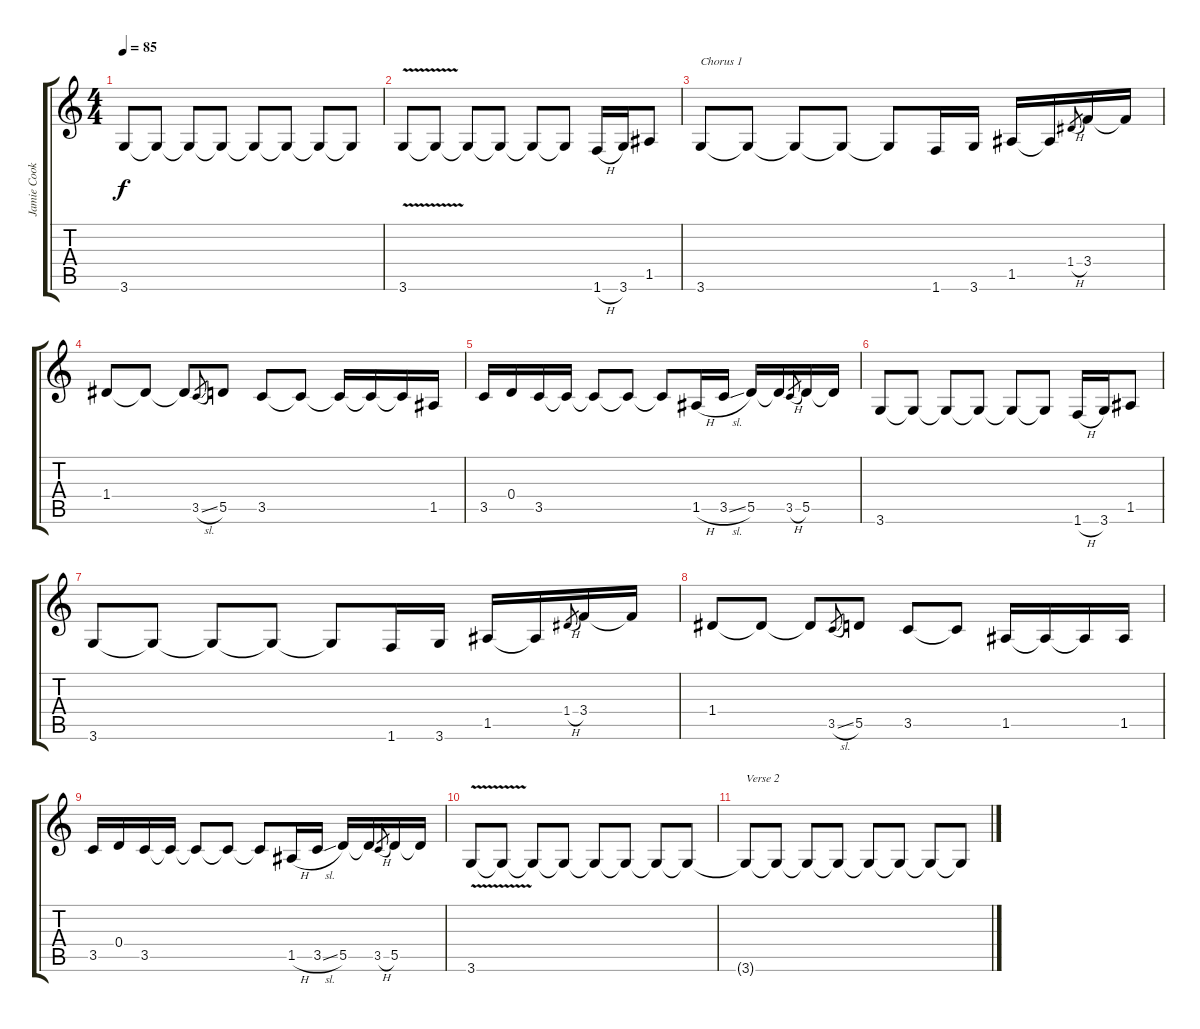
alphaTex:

\track ("Jamie Cook" "Jamie Cook") {instrument overdrivenguitar}
\staff {score tabs}
\tuning (E4 B3 G3 D3 A2 E2) {hide}
\ts (4 4)
\tempo 85
\clef g2
\ks c
3.6.8{dy f} 3.6{t}.8 3.6{t}.8 3.6{t}.8 3.6{t}.8 3.6{t}.8 3.6{t}.8 3.6{t}.8 |
3.6{v}.8{volume 5} 3.6{t}.8 3.6{t}.8 3.6{t}.8 3.6{t}.8 3.6{t}.8 1.6{h}.16{volume 10} 3.6.16 1.5.8 |
3.6.8{txt "Chorus 1"} 3.6{t}.8 3.6{t}.8 3.6{t}.8 3.6{t}.8 1.6.16 3.6.16 1.5.16 1.5{t}.16 1.4{h}.8{gr} 3.4.16 3.4{t}.16 |
1.4.8 1.4{t}.8 1.4{t}.8 3.5{sl}.8{gr} 5.5.8 3.5.8 3.5{t}.8 3.5{t}.16 3.5{t}.16 3.5{t}.16 1.5.16 |
3.5.16 0.4.16 3.5.16 3.5{t}.16 3.5{t}.8 3.5{t}.8 3.5{t}.8 1.5{h}.16 3.5{sl}.16 5.5.16 5.5{t}.16 3.5{h}.8{gr} 5.5.16 5.5{t}.16 |
3.6.8 3.6{t}.8 3.6{t}.8 3.6{t}.8 3.6{t}.8 3.6{t}.8 1.6{h}.16 3.6.16 1.5.8 |
3.6.8 3.6{t}.8 3.6{t}.8 3.6{t}.8 3.6{t}.8 1.6.16 3.6.16 1.5.16 1.5{t}.16 1.4{h}.8{gr} 3.4.16 3.4{t}.16 |
1.4.8 1.4{t}.8 1.4{t}.8 3.5{sl}.8{gr} 5.5.8 3.5.8 3.5{t}.8 1.5.16 1.5{t}.16 1.5{t}.16 1.5.16 |
3.5.16 0.4.16 3.5.16 3.5{t}.16 3.5{t}.8 3.5{t}.8 3.5{t}.8 1.5{h}.16 3.5{sl}.16 5.5.16 5.5{t}.16 3.5{h}.8{gr} 5.5.16 5.5{t}.16 |
3.6{v}.8 3.6{t}.8 3.6{t}.8 3.6{t}.8 3.6{t}.8{volume 0} 3.6{t}.8 3.6{t}.8 3.6{t}.8 |
3.6{t}.8{txt "Verse 2"} 3.6{t}.8 3.6{t}.8 3.6{t}.8 3.6{t}.8 3.6{t}.8 3.6{t}.8 3.6{t}.8
